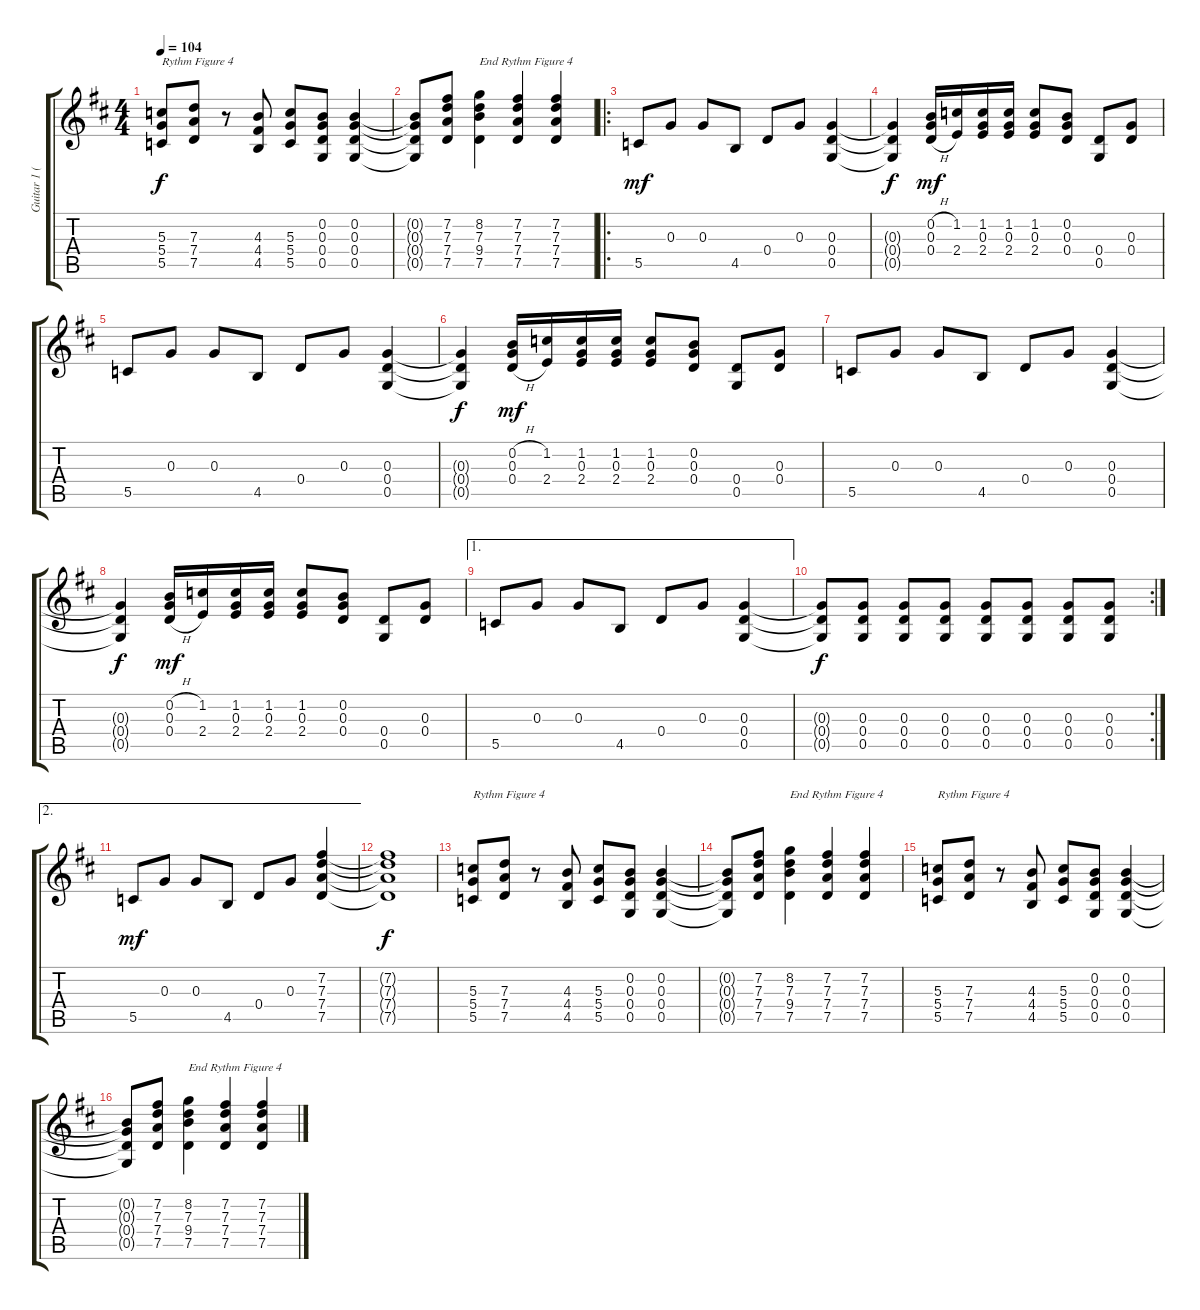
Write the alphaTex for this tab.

\track ("Guitar 1 (Intro-Lead Rythm)" "Guitar 1 (") {instrument electricguitarclean}
\staff {score tabs}
\tuning (D4 B3 G3 D3 G2 D2) {hide}
\ts (4 4)
\tempo 104
\clef g2
\ks d
(5.3 5.4 5.5).8{txt "Rythm Figure 4" dy f} (7.3 7.4 7.5).8 r.8 (4.3 4.4 4.5).8 (5.3 5.4 5.5).8 (0.2 0.3 0.4 0.5).8 (0.2 0.3 0.4 0.5).4 |
(0.2{t} 0.3{t} 0.4{t} 0.5{t}).8 (7.2 7.3 7.4 7.5).8 (8.2 7.3 9.4 7.5).4{txt "End Rythm Figure 4"} (7.2 7.3 7.4 7.5).4 (7.2 7.3 7.4 7.5).4 |
\ro
5.5.8{dy mf} 0.3.8 0.3.8 4.5.8 0.4.8 0.3.8 (0.3 0.4 0.5).4 |
(0.3{t} 0.4{t} 0.5{t}).4{dy f} (0.2{h} 0.3 0.4{h}).16{dy mf} (1.2 2.4).16 (1.2 0.3 2.4).16 (1.2 0.3 2.4).16 (1.2 0.3 2.4).8 (0.2 0.3 0.4).8 (0.4 0.5).8 (0.3 0.4).8 |
5.5.8 0.3.8 0.3.8 4.5.8 0.4.8 0.3.8 (0.3 0.4 0.5).4 |
(0.3{t} 0.4{t} 0.5{t}).4{dy f} (0.2{h} 0.3 0.4{h}).16{dy mf} (1.2 2.4).16 (1.2 0.3 2.4).16 (1.2 0.3 2.4).16 (1.2 0.3 2.4).8 (0.2 0.3 0.4).8 (0.4 0.5).8 (0.3 0.4).8 |
5.5.8 0.3.8 0.3.8 4.5.8 0.4.8 0.3.8 (0.3 0.4 0.5).4 |
(0.3{t} 0.4{t} 0.5{t}).4{dy f} (0.2{h} 0.3 0.4{h}).16{dy mf} (1.2 2.4).16 (1.2 0.3 2.4).16 (1.2 0.3 2.4).16 (1.2 0.3 2.4).8 (0.2 0.3 0.4).8 (0.4 0.5).8 (0.3 0.4).8 |
\ae 1
5.5.8 0.3.8 0.3.8 4.5.8 0.4.8 0.3.8 (0.3 0.4 0.5).4 |
\rc 2
(0.3{t} 0.4{t} 0.5{t}).8{dy f} (0.3 0.4 0.5).8 (0.3 0.4 0.5).8 (0.3 0.4 0.5).8 (0.3 0.4 0.5).8 (0.3 0.4 0.5).8 (0.3 0.4 0.5).8 (0.3 0.4 0.5).8 |
\ae 2
5.5.8{dy mf} 0.3.8 0.3.8 4.5.8 0.4.8 0.3.8 (7.2 7.3 7.4 7.5).4 |
(7.2{t} 7.3{t} 7.4{t} 7.5{t}).1{dy f} |
(5.3 5.4 5.5).8{txt "Rythm Figure 4"} (7.3 7.4 7.5).8 r.8 (4.3 4.4 4.5).8 (5.3 5.4 5.5).8 (0.2 0.3 0.4 0.5).8 (0.2 0.3 0.4 0.5).4 |
(0.2{t} 0.3{t} 0.4{t} 0.5{t}).8 (7.2 7.3 7.4 7.5).8 (8.2 7.3 9.4 7.5).4{txt "End Rythm Figure 4"} (7.2 7.3 7.4 7.5).4 (7.2 7.3 7.4 7.5).4 |
(5.3 5.4 5.5).8{txt "Rythm Figure 4"} (7.3 7.4 7.5).8 r.8 (4.3 4.4 4.5).8 (5.3 5.4 5.5).8 (0.2 0.3 0.4 0.5).8 (0.2 0.3 0.4 0.5).4 |
(0.2{t} 0.3{t} 0.4{t} 0.5{t}).8 (7.2 7.3 7.4 7.5).8 (8.2 7.3 9.4 7.5).4{txt "End Rythm Figure 4"} (7.2 7.3 7.4 7.5).4 (7.2 7.3 7.4 7.5).4
